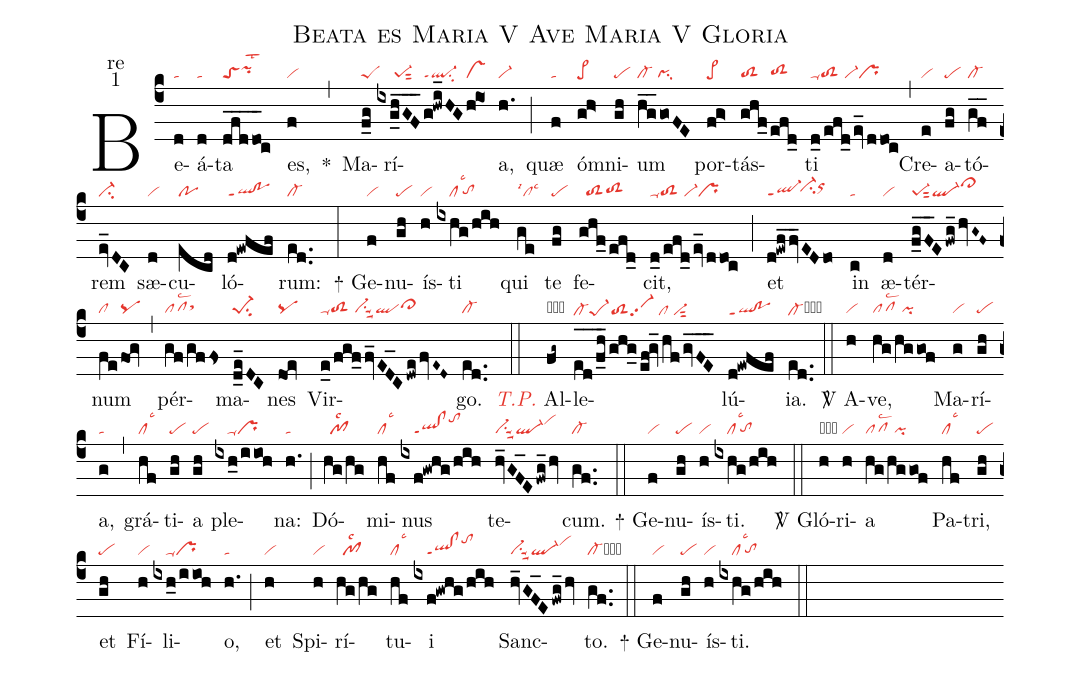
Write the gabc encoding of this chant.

name:Beata es Maria V Ave Maria V Gloria;
office-part:re;
mode:1;
nabc-lines:1;
%%
(c4) Be(d|ta)á(d|ta)ta(dfd___/do_c|toSpihilst2) es,(f|vi) <sp>*</sp>(,)
Ma(f_g|peS)rí(ixg_hGF___|/////pe-1sut2|g!hwi_HG|ql-ppt1su2|hiO1|vs)a,(h.|vi-) (;)
quæ(f|ta) óm(gh>|pe>)ni(gh|pe)um(hg__/goFE|cl-/pisu1)
por(fg>|pe>)tás(ghf_|toS2|efd_|toS2hg)ti(d_0/efd_/ev_/ddoc|ta-toS2/vi-pr) (,)
Cre(e|vi)a(fg|pe)tó(gf__|cl-)rem(ev_DC|ci-)
sæ(d|vi)cu(ecd|po)ló(d!ewfef|ql!poppt1)rum:(ed..|cl-) (:)

<sp>+</sp> Ge(f|vi)nu(gh|pe)ís(h|vi)ti(ixhg/hih|////cllsc3`tohg)
qui(ge|cllsi1lsc3) te(fg|pe)
fe(ghf_/efd_|//toS2toS2hg)cit,(d_0/efd_/ev_/ddoc|ta-toS2/vi-pr) (;)
et(d!ewf_fv_EDdo|ql-ppt1`ci-hhorhi) in(c|ta)
æ(d|vi)tér(f_g_F_E/fwg_/hvG~F~|pe-1sut2ql-ci~hj)num(fe|cl|fog|pq) (,)
pér(gf/gffs|pflsc2`sthh)ma(d_e_DC|pe-1su2)nes(doe|pq)
Vir(e_0/fgf_/fv_ED_C/dwe/fvE~D~|ta-toS2/vi-su1suu2qlci~hh)go.(ed..|cl-) (::)
<i><c>T.P.</c></i> Al(fg~|obpe~he)le(ed__/f_h_/ghg_/ef@gv_/hf/gvFE___|cl-hepe-1hetoS2hevi-hepp2/clhe/vi-hesut2)lú(d!ewfef|qlhe!poheppt1){ia}.(ed..|cl-hecb) (::)

<sp>V/</sp> A(h|vi)ve,(hg/hggof|pflsc2pi) Ma(g|vi)rí(gh|pe)a,(g|ta) (,)
grá(hf|cllsc3)ti(gh|pe)a(gh|pe) ple(ixh_0/iioh|////prppu1)na:(h.|ta) (;)
Dó(hg/hg|//pf1lsc2)mi(hf|cllsc3)nus(ixf!gwhg/hih|////ql!clppt1tohk)
te(hv_GF_E/fwg_/hv|vi-su1suu2ql-vihj)cum.(gf..|cl-) (::)

<sp>+</sp> Ge(f|vi)nu(gh|pe)ís(h|vi)ti.(ixhg/hih|////cllsc3`tohg) (::)

<sp>V/</sp> Gló(h|obvi)ri(h|vi)a(hg/hggof|pflsc2pi)
Pa(hf|cllsc3)tri,(gh|pe) et(gh|pe) Fí(h|vi)li(ixh_0/iioh|////prppu1)o,(h.|ta) (;)
et(h|vi) Spi(h|vi)rí(hg/hg|//pf1lsc2)tu(hf|cllsc3)i(ixf!gwhg/hih|////ql!clppt1tohk) Sanc(hv_GF_E/fwg_/hv|vi-su1suu2ql-vihj)to.(gf..|cl-cb) (::)

<sp>+</sp> Ge(f|vi)nu(gh|pe)ís(h|vi)ti.(ixhg/hih|////cllsc3`tohg) (::)
